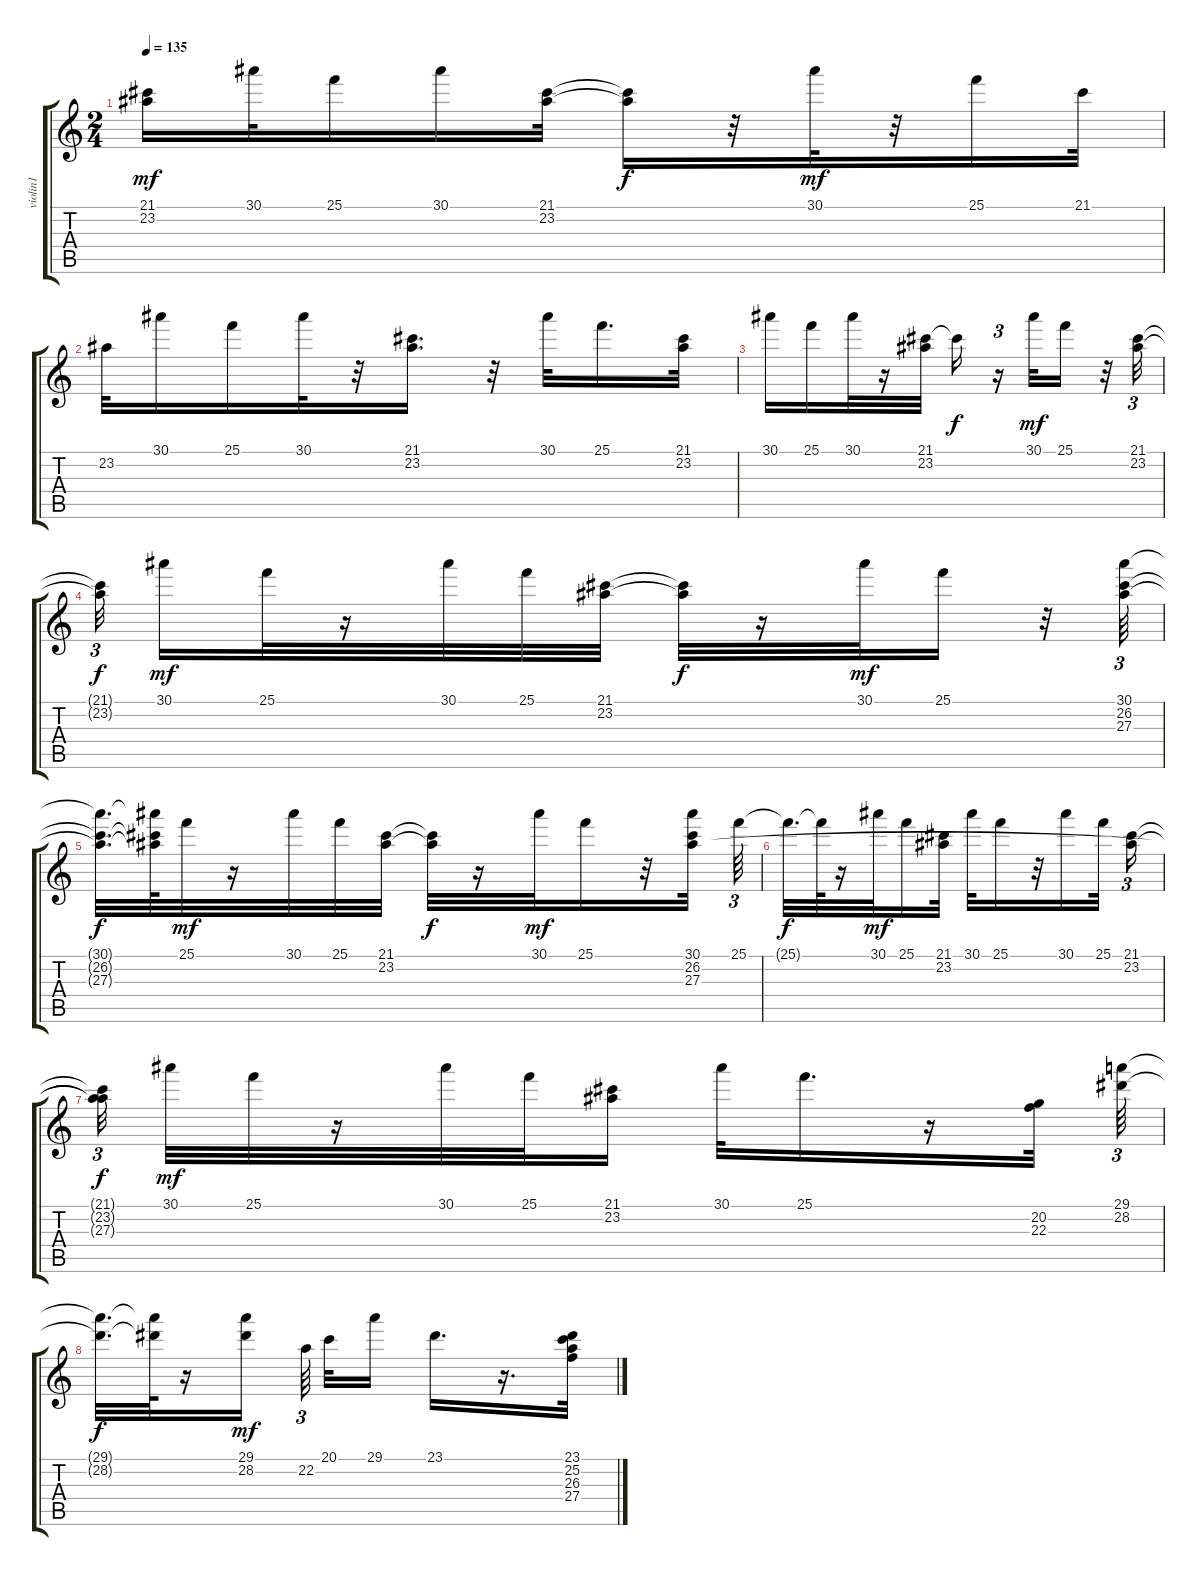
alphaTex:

\track ("violin1" "violin1") {instrument stringensemble1}
\staff {score tabs}
\tuning (E4 B3 G3 D3 A2 E2) {hide}
\ts (2 4)
\tempo 135
\clef g2
\ks c
(21.1 23.2).16{dy mf} 30.1.32 25.1.16 30.1.16 (21.1 23.2).32 (21.1{t} 23.2{t}).16{dy f} r.32 30.1.32{dy mf} r.32 25.1.16 21.1.32 |
23.2.32 30.1.16 25.1.16 30.1.32 r.32 (21.1 23.2).16{d} r.32 30.1.32 25.1.16{d} (21.1 23.2).32 |
30.1.16 25.1.16 30.1.32 r.16 (21.1 23.2).32 21.1{t}.16{dy f} r.16{tu (3 2)} 30.1.32{dy mf} 25.1.16 r.32 (21.1 23.2).32{tu (3 2)} |
(21.1{t} 23.2{t}).32{tu (3 2) dy f beam splitsecondary} 30.1.16{dy mf} 25.1.32 r.16 30.1.32 25.1.32 (21.1 23.2).32 (21.1{t} 23.2{t}).32{dy f} r.16 30.1.32{dy mf} 25.1.16 r.32 (30.1 26.2 27.3).64{tu (3 2)} |
(30.1{t} 26.2{t} 27.3{t}).32{d dy f} (30.1{t} 26.2{t} 27.3{t}).64 25.1.32{dy mf} r.16 30.1.32 25.1.32 (21.1 23.2).32 (21.1{t} 23.2{t}).32{dy f} r.16 30.1.32{dy mf} 25.1.16 r.32 (30.1 26.2 27.3).32 25.1.64{tu (3 2)} |
25.1{t}.32{d dy f} 25.1{t}.64 r.16 30.1.32{dy mf} 25.1.16 (21.1 23.2).32 30.1.32 25.1.16 r.32 30.1.16 25.1.32{beam splitsecondary} (21.1 23.2).16{tu (3 2)} |
(21.1{t} 23.2{t} 27.3{t}).32{tu (3 2) dy f beam splitsecondary} 30.1.32{dy mf} 25.1.32 r.16 30.1.32 25.1.32 (21.1 23.2).16 30.1.32 25.1.16{d} r.16 (20.2 22.3).32 (29.1 28.2).64{tu (3 2)} |
(29.1{t} 28.2{t}).32{d dy f} (29.1{t} 28.2{t}).64 r.16 (29.1 28.2).16{dy mf beam splitsecondary} 22.2.64{tu (3 2) beam splitsecondary} 20.1.32 29.1.16 23.1.16{d} r.16{d} (23.1 25.2 26.3 27.4).32
